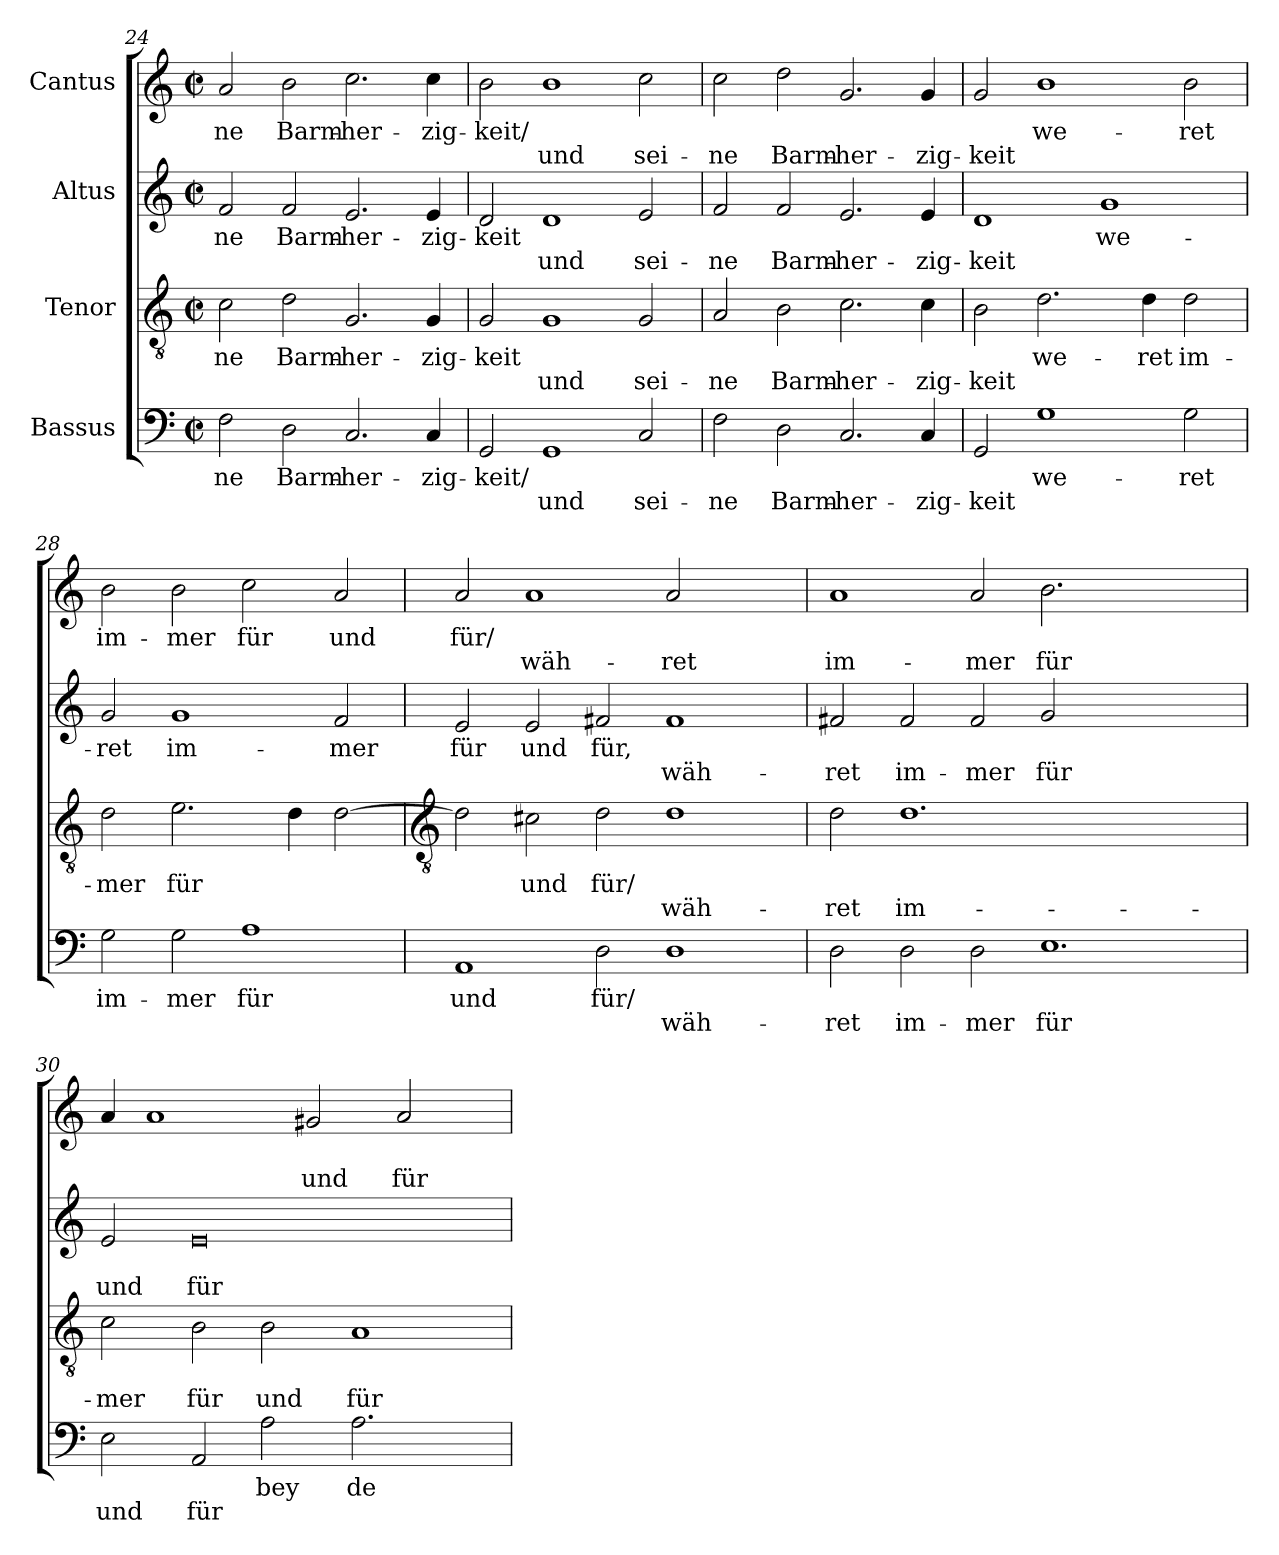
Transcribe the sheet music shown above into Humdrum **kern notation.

**kern	**text	**text	**kern	**text	**text	**kern	**text	**text	**kern	**text	**text
*part4	*part4	*part4	*part3	*part3	*part3	*part2	*part2	*part2	*part1	*part1	*part1
*staff4	*staff4	*staff4	*staff3	*staff3	*staff3	*staff2	*staff2	*staff2	*staff1	*staff1	*staff1
*I"Bassus	*	*	*I"Tenor	*	*	*I"Altus	*	*	*I"Cantus	*	*
*clefF4	*	*	*clefGv2	*	*	*clefG2	*	*	*clefG2	*	*
*k[]	*	*	*k[]	*	*	*k[]	*	*	*k[]	*	*
*C:	*	*	*C:	*	*	*C:	*	*	*C:	*	*
*M4/2	*	*	*M4/2	*	*	*M4/2	*	*	*M4/2	*	*
*met(c|)	*	*	*met(c|)	*	*	*met(c|)	*	*	*met(c|)	*	*
=24	=24	=24	=24	=24	=24	=24	=24	=24	=24	=24	=24
!	!LO:LY:b	!	!	!LO:LY:b	!	!	!LO:LY:b	!	!	!LO:LY:b	!
2F	-ne	.	2c	-ne	.	2f	-ne	.	2a	-ne	.
!	!LO:LY:b	!	!	!LO:LY:b	!	!	!LO:LY:b	!	!	!LO:LY:b	!
2D	Barm-	.	2d	Barm-	.	2f	Barm-	.	2b	Barm-	.
!	!LO:LY:b	!	!	!LO:LY:b	!	!	!LO:LY:b	!	!	!LO:LY:b	!
2.C	-her-	.	2.G	-her-	.	2.e	-her-	.	2.cc	-her-	.
!	!LO:LY:b	!	!	!LO:LY:b	!	!	!LO:LY:b	!	!	!LO:LY:b	!
4C	-zig-	.	4G	-zig-	.	4e	-zig-	.	4cc	-zig-	.
=25	=25	=25	=25	=25	=25	=25	=25	=25	=25	=25	=25
!	!LO:LY:b	!	!	!LO:LY:b	!	!	!LO:LY:b	!	!	!LO:LY:b	!
2GG	-keit/	.	2G	-keit	.	2d	-keit	.	2b	-keit/	.
!	!	!LO:LY:b	!	!	!LO:LY:b	!	!	!LO:LY:b	!	!	!LO:LY:b
1GG	.	und	1G	.	und	1d	.	und	1b	.	und
!	!	!LO:LY:b	!	!	!LO:LY:b	!	!	!LO:LY:b	!	!	!LO:LY:b
2C	.	sei-	2G	.	sei-	2e	.	sei-	2cc	.	sei-
=26	=26	=26	=26	=26	=26	=26	=26	=26	=26	=26	=26
!	!	!LO:LY:b	!	!	!LO:LY:b	!	!	!LO:LY:b	!	!	!LO:LY:b
2F	.	-ne	2A	.	-ne	2f	.	-ne	2cc	.	-ne
!	!	!LO:LY:b	!	!	!LO:LY:b	!	!	!LO:LY:b	!	!	!LO:LY:b
2D	.	Barm-	2B	.	Barm-	2f	.	Barm-	2dd	.	Barm-
!	!	!LO:LY:b	!	!	!LO:LY:b	!	!	!LO:LY:b	!	!	!LO:LY:b
2.C	.	-her-	2.c	.	-her-	2.e	.	-her-	2.g	.	-her-
!	!	!LO:LY:b	!	!	!LO:LY:b	!	!	!LO:LY:b	!	!	!LO:LY:b
4C	.	-zig-	4c	.	-zig-	4e	.	-zig-	4g	.	-zig-
=27	=27	=27	=27	=27	=27	=27	=27	=27	=27	=27	=27
!	!	!LO:LY:b	!	!	!LO:LY:b	!	!	!LO:LY:b	!	!	!LO:LY:b
2GG	.	-keit	2B	.	-keit	1d	.	-keit	2g	.	-keit
!	!LO:LY:b	!	!	!LO:LY:b	!	!	!	!	!	!LO:LY:b	!
1G	we-	.	2.d	we-	.	.	.	.	1b	we-	.
!	!	!	!	!	!	!	!LO:LY:b	!	!	!	!
.	.	.	.	.	.	1g	we-	.	.	.	.
!	!	!	!	!LO:LY:b	!	!	!	!	!	!	!
.	.	.	4d	-ret	.	.	.	.	.	.	.
!	!LO:LY:b	!	!	!LO:LY:b	!	!	!	!	!	!LO:LY:b	!
2G	-ret	.	2d	im-	.	.	.	.	2b	-ret	.
=28	=28	=28	=28	=28	=28	=28	=28	=28	=28	=28	=28
!	!LO:LY:b	!	!	!LO:LY:b	!	!	!LO:LY:b	!	!	!LO:LY:b	!
2G	im-	.	2d	-mer	.	2g	-ret	.	2b	im-	.
!	!LO:LY:b	!	!	!LO:LY:b	!	!	!LO:LY:b	!	!	!LO:LY:b	!
2G	-mer	.	2.e	für	.	1g	im-	.	2b	-mer	.
!	!LO:LY:b	!	!	!	!	!	!	!	!	!LO:LY:b	!
1A	für	.	.	.	.	.	.	.	2cc	für	.
.	.	.	4d	.	.	.	.	.	.	.	.
!	!	!	!	!	!	!	!LO:LY:b	!	!	!LO:LY:b	!
.	.	.	[2d	.	.	2f	-mer	.	2a	und	.
!!LO:LB:g=z
=29	=29	=29	=29	=29	=29	=29	=29	=29	=29	=29	=29
*	*	*	*clefGv2	*	*	*	*	*	*	*	*
!	!LO:LY:b	!	!	!	!	!	!LO:LY:b	!	!	!LO:LY:b	!
1AA	und	.	2d]	.	.	2e	für	.	2a	für/	.
!	!	!	!	!LO:LY:b	!	!	!LO:LY:b	!	!	!	!LO:LY:b
.	.	.	2c#X	und	.	2e	und	.	1a	.	wäh-
!	!LO:LY:b	!	!	!LO:LY:b	!	!	!LO:LY:b	!	!	!	!
2D	für/	.	2d	für/	.	2f#X	für,	.	.	.	.
!	!	!LO:LY:b	!	!	!LO:LY:b	!	!	!LO:LY:b	!	!	!LO:LY:b
1D	.	wäh-	1d	.	wäh-	1f#	.	wäh-	2a	.	-ret
.	.	.	.	.	.	.	.	.	2ryy	.	.
=29A	=29A	=29A	=29A	=29A	=29A	=29A	=29A	=29A	=29A	=29A	=29A
!	!	!LO:LY:b	!	!	!LO:LY:b	!	!	!LO:LY:b	!	!	!LO:LY:b
2D	.	-ret	2d	.	-ret	2f#X	.	-ret	1a	.	im-
!	!	!LO:LY:b	!	!	!LO:LY:b	!	!	!LO:LY:b	!	!	!
2D	.	im-	1.d	.	im-	2f#	.	im-	.	.	.
!	!	!LO:LY:b	!	!	!	!	!	!LO:LY:b	!	!	!LO:LY:b
2D	.	-mer	.	.	.	2f#	.	-mer	2a	.	-mer
!	!	!LO:LY:b	!	!	!	!	!	!LO:LY:b	!	!	!LO:LY:b
1.E	.	für	.	.	.	2g	.	für	2.b	.	für
.	.	.	1ryy	.	.	1ryy	.	.	.	.	.
.	.	.	.	.	.	.	.	.	2.ryy	.	.
=30A	=30A	=30A	=30A	=30A	=30A	=30A	=30A	=30A	=30A	=30A	=30A
!	!	!LO:LY:b	!	!	!LO:LY:b	!	!	!LO:LY:b	!	!	!
2E	.	und	2c	.	-mer	2e	.	und	4a	.	.
.	.	.	.	.	.	.	.	.	1a	.	.
!	!	!LO:LY:b	!	!	!LO:LY:b	!	!	!LO:LY:b	!	!	!
2AA	.	für	2B	.	für	0e	.	für	.	.	.
!	!LO:LY:b	!	!	!	!LO:LY:b	!	!	!	!	!	!
2A	bey	.	2B	.	und	.	.	.	.	.	.
!	!	!	!	!	!	!	!	!	!	!	!LO:LY:b
.	.	.	.	.	.	.	.	.	2g#X	.	und
!	!LO:LY:b	!	!	!	!LO:LY:b	!	!	!	!	!	!
2.A	de-	.	1A	.	für	.	.	.	.	.	.
!	!	!	!	!	!	!	!	!	!	!	!LO:LY:b
.	.	.	.	.	.	.	.	.	2a	.	für
4ryy	.	.	.	.	.	.	.	.	4ryy	.	.
=	=	=	=	=	=	=	=	=	=	=	=
*-	*-	*-	*-	*-	*-	*-	*-	*-	*-	*-	*-
